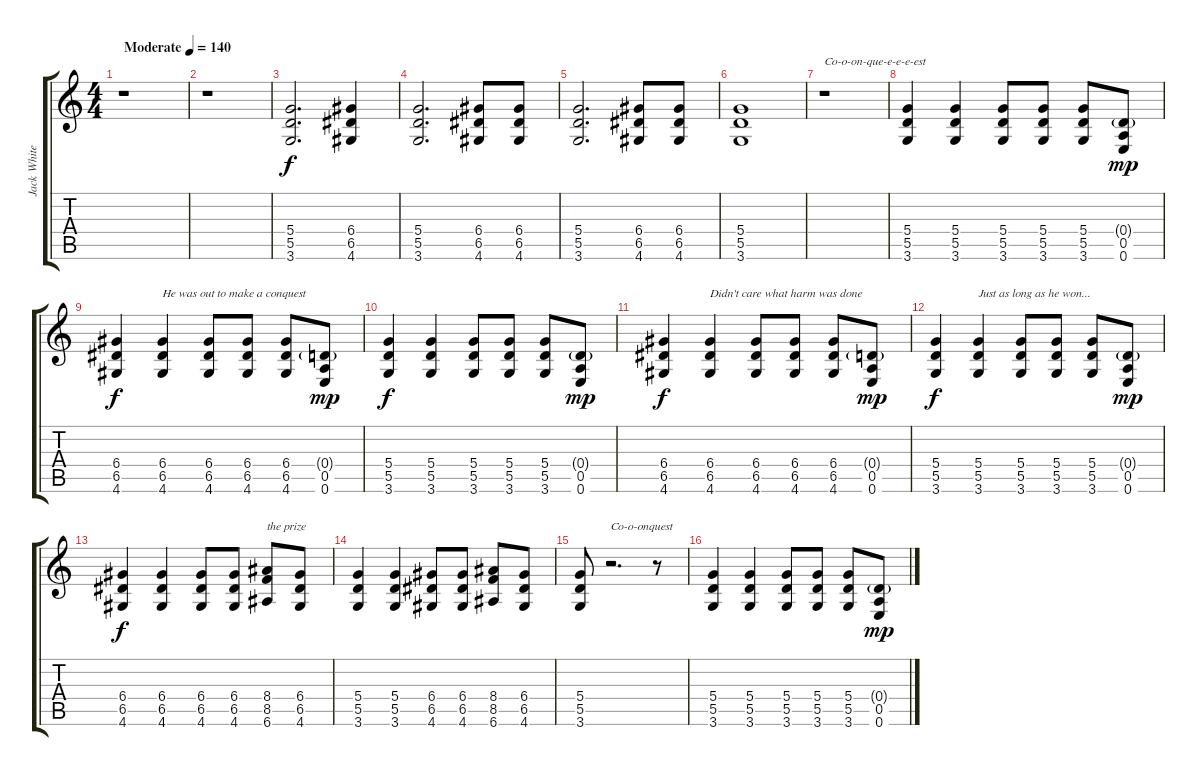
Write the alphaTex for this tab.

\track ("Jack White" "Jack White") {instrument overdrivenguitar}
\staff {score tabs}
\tuning (E4 B3 G3 D3 A2 E2) {hide}
\ts (4 4)
\tempo (140 "Moderate")
\clef g2
\ks c
r.1{dy f instrument overdrivenguitar} |
r.1 |
(5.4 5.5 3.6).2{d} (6.4 6.5 4.6).4 |
(5.4 5.5 3.6).2{d} (6.4 6.5 4.6).8 (6.4 6.5 4.6).8 |
(5.4 5.5 3.6).2{d} (6.4 6.5 4.6).8 (6.4 6.5 4.6).8 |
(5.4 5.5 3.6).1 |
r.1{txt "Co-o-on-que-e-e-e-est"} |
(5.4 5.5 3.6).4 (5.4 5.5 3.6).4 (5.4 5.5 3.6).8 (5.4 5.5 3.6).8 (5.4 5.5 3.6).8 (0.4{g} 0.5 0.6).8{dy mp} |
(6.4 6.5 4.6).4{dy f} (6.4 6.5 4.6).4{txt "He was out to make a conquest"} (6.4 6.5 4.6).8 (6.4 6.5 4.6).8 (6.4 6.5 4.6).8 (0.4{g} 0.5 0.6).8{dy mp} |
(5.4 5.5 3.6).4{dy f} (5.4 5.5 3.6).4 (5.4 5.5 3.6).8 (5.4 5.5 3.6).8 (5.4 5.5 3.6).8 (0.4{g} 0.5 0.6).8{dy mp} |
(6.4 6.5 4.6).4{dy f} (6.4 6.5 4.6).4{txt "Didn't care what harm was done"} (6.4 6.5 4.6).8 (6.4 6.5 4.6).8 (6.4 6.5 4.6).8 (0.4{g} 0.5 0.6).8{dy mp} |
(5.4 5.5 3.6).4{dy f} (5.4 5.5 3.6).4{txt "Just as long as he won..."} (5.4 5.5 3.6).8 (5.4 5.5 3.6).8 (5.4 5.5 3.6).8 (0.4{g} 0.5 0.6).8{dy mp} |
(6.4 6.5 4.6).4{dy f} (6.4 6.5 4.6).4 (6.4 6.5 4.6).8 (6.4 6.5 4.6).8 (8.4 8.5 6.6).8{txt "the prize"} (6.4 6.5 4.6).8 |
(5.4 5.5 3.6).4 (5.4 5.5 3.6).4 (6.4 6.5 4.6).8 (6.4 6.5 4.6).8 (8.4 8.5 6.6).8 (6.4 6.5 4.6).8 |
(5.4 5.5 3.6).8 r.2{d txt "Co-o-onquest"} r.8 |
(5.4 5.5 3.6).4 (5.4 5.5 3.6).4 (5.4 5.5 3.6).8 (5.4 5.5 3.6).8 (5.4 5.5 3.6).8 (0.4{g} 0.5 0.6).8{dy mp}
